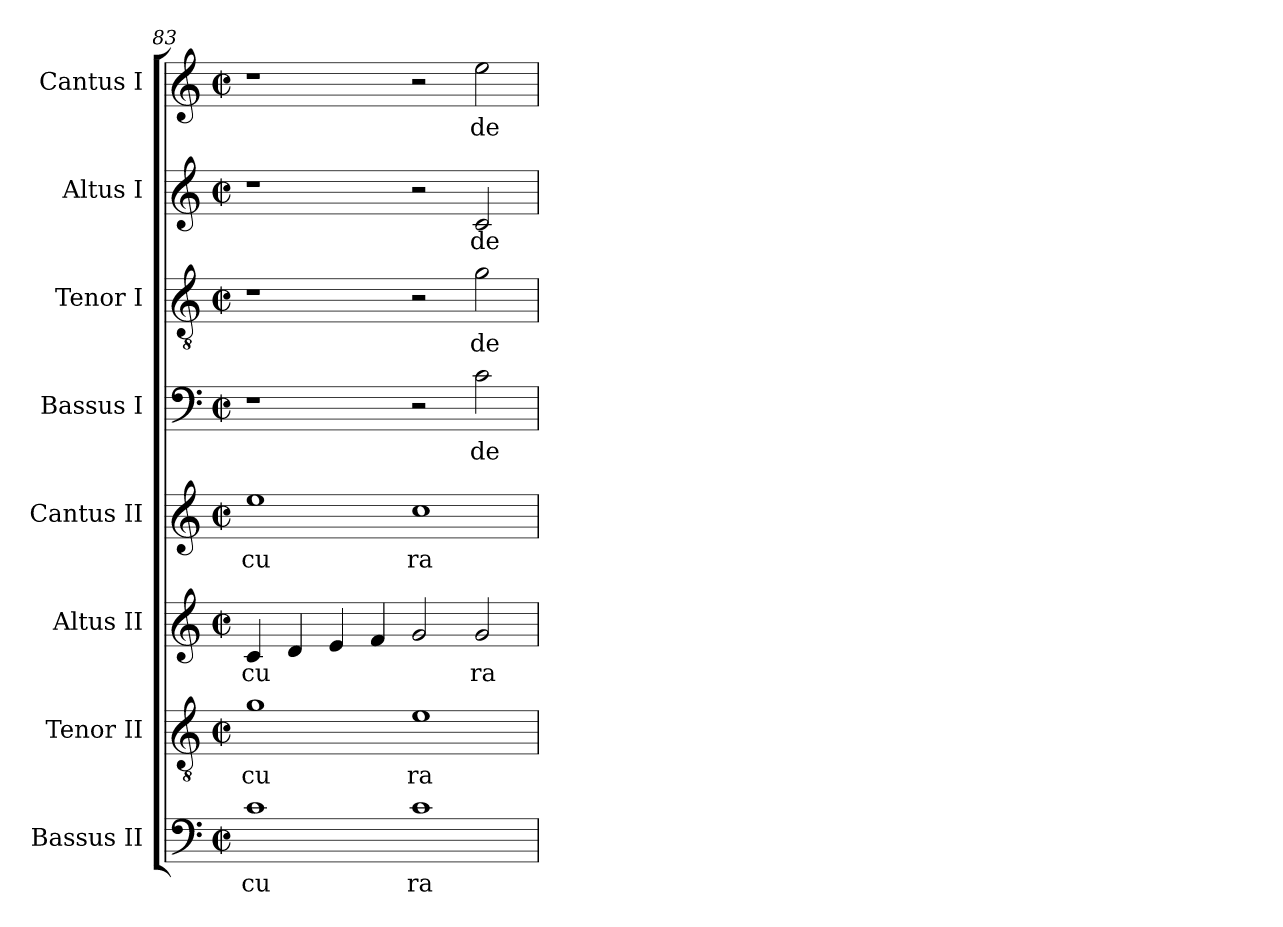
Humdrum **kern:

**kern	**text	**kern	**text	**kern	**text	**kern	**text	**kern	**text	**kern	**text	**kern	**text	**kern	**text
*part8	*part8	*part7	*part7	*part6	*part6	*part5	*part5	*part4	*part4	*part3	*part3	*part2	*part2	*part1	*part1
*staff8	*staff8	*staff7	*staff7	*staff6	*staff6	*staff5	*staff5	*staff4	*staff4	*staff3	*staff3	*staff2	*staff2	*staff1	*staff1
*I"Bassus II	*	*I"Tenor II	*	*I"Altus II	*	*I"Cantus II	*	*I"Bassus I	*	*I"Tenor I	*	*I"Altus I	*	*I"Cantus I	*
*clefF4	*	*clefGv2	*	*clefG2	*	*clefG2	*	*clefF4	*	*clefGv2	*	*clefG2	*	*clefG2	*
*	*	*	*	*	*	*	*	*	*	*	*	*k[]	*	*	*
*	*	*	*	*	*	*	*	*	*	*	*	*C:	*	*	*
*M2/2	*	*M2/2	*	*M2/2	*	*M2/2	*	*M2/2	*	*M2/2	*	*M2/2	*	*M2/2	*
*met(c|)	*	*met(c|)	*	*met(c|)	*	*met(c|)	*	*met(c|)	*	*met(c|)	*	*met(c|)	*	*met(c|)	*
=83	=83	=83	=83	=83	=83	=83	=83	=83	=83	=83	=83	=83	=83	=83	=83
!	!LO:LY:b:cj	!	!LO:LY:b:cj	!	!LO:LY:b:cj	!	!LO:LY:b:cj	!	!	!	!	!	!	!	!
1c	cu	1g	cu	4c/	cu	1ee	cu	1r	.	1r	.	1r	.	1r	.
.	.	.	.	4d/	.	.	.	.	.	.	.	.	.	.	.
.	.	.	.	4e/	.	.	.	.	.	.	.	.	.	.	.
.	.	.	.	4f/	.	.	.	.	.	.	.	.	.	.	.
!	!LO:LY:b:cj	!	!LO:LY:b:cj	!	!	!	!LO:LY:b:cj	!	!	!	!	!	!	!	!
1c	ra	1e	ra	2g/	.	1cc	ra	2r	.	2r	.	2r	.	2r	.
!	!	!	!	!	!LO:LY:b:cj	!	!	!	!LO:LY:b:cj	!	!LO:LY:b:cj	!	!LO:LY:b:cj	!	!LO:LY:b:cj
.	.	.	.	2g/	ra	.	.	2c\	de	2g\	de	2c/	de	2ee\	de
=	=	=	=	=	=	=	=	=	=	=	=	=	=	=	=
*-	*-	*-	*-	*-	*-	*-	*-	*-	*-	*-	*-	*-	*-	*-	*-
